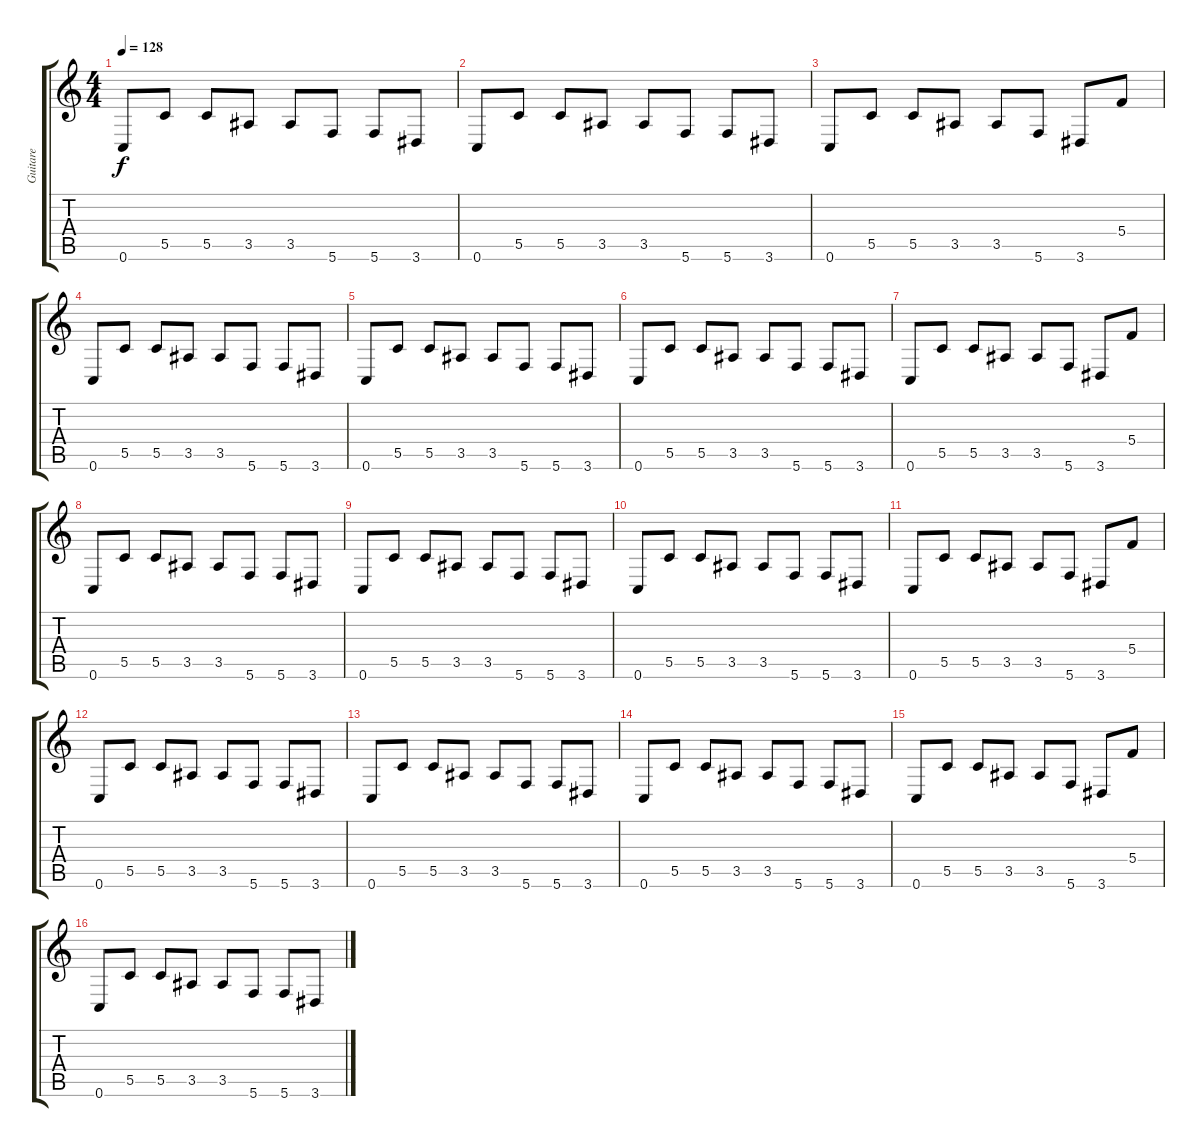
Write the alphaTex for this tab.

\track ("Guitare" "Guitare") {instrument distortionguitar}
\staff {score tabs}
\tuning (D4 A3 F3 C3 G2 C2) {hide}
\ts (4 4)
\tempo 128
\clef g2
\ks c
0.6.8{dy f} 5.5.8 5.5.8 3.5.8 3.5.8 5.6.8 5.6.8 3.6.8 |
0.6.8 5.5.8 5.5.8 3.5.8 3.5.8 5.6.8 5.6.8 3.6.8 |
0.6.8 5.5.8 5.5.8 3.5.8 3.5.8 5.6.8 3.6.8 5.4.8 |
0.6.8 5.5.8 5.5.8 3.5.8 3.5.8 5.6.8 5.6.8 3.6.8 |
0.6.8 5.5.8 5.5.8 3.5.8 3.5.8 5.6.8 5.6.8 3.6.8 |
0.6.8 5.5.8 5.5.8 3.5.8 3.5.8 5.6.8 5.6.8 3.6.8 |
0.6.8 5.5.8 5.5.8 3.5.8 3.5.8 5.6.8 3.6.8 5.4.8 |
0.6.8 5.5.8 5.5.8 3.5.8 3.5.8 5.6.8 5.6.8 3.6.8 |
0.6.8 5.5.8 5.5.8 3.5.8 3.5.8 5.6.8 5.6.8 3.6.8 |
0.6.8 5.5.8 5.5.8 3.5.8 3.5.8 5.6.8 5.6.8 3.6.8 |
0.6.8 5.5.8 5.5.8 3.5.8 3.5.8 5.6.8 3.6.8 5.4.8 |
0.6.8 5.5.8 5.5.8 3.5.8 3.5.8 5.6.8 5.6.8 3.6.8 |
0.6.8 5.5.8 5.5.8 3.5.8 3.5.8 5.6.8 5.6.8 3.6.8 |
0.6.8 5.5.8 5.5.8 3.5.8 3.5.8 5.6.8 5.6.8 3.6.8 |
0.6.8 5.5.8 5.5.8 3.5.8 3.5.8 5.6.8 3.6.8 5.4.8 |
0.6.8 5.5.8 5.5.8 3.5.8 3.5.8 5.6.8 5.6.8 3.6.8
